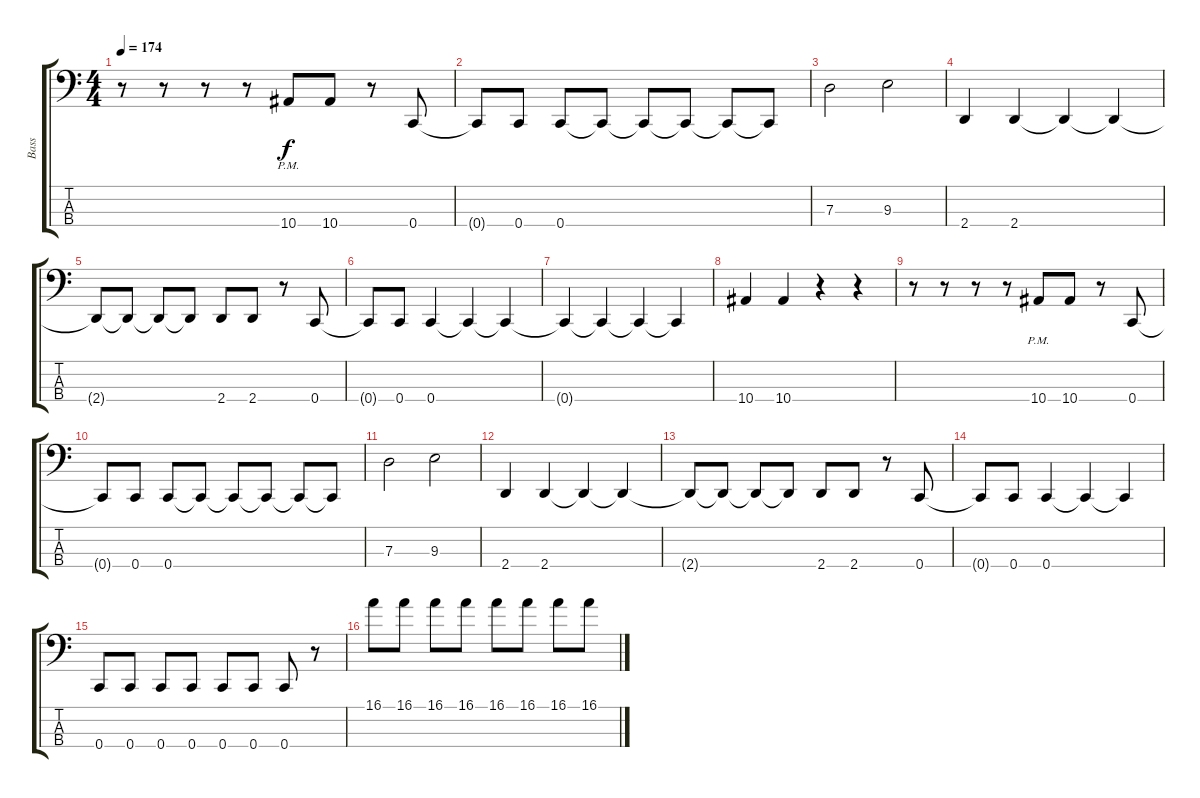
\track ("Bass" "Bass") {instrument electricbasspick}
\staff {score tabs}
\tuning (F2 C2 G1 C1) {hide}
\ts (4 4)
\tempo 174
\clef f4
\ks c
r.8{dy f} r.8 r.8 r.8 10.4{pm}.8 10.4.8 r.8 0.4.8 |
0.4{t}.8 0.4.8 0.4.8 0.4{t}.8 0.4{t}.8 0.4{t}.8 0.4{t}.8 0.4{t}.8 |
7.3.2 9.3.2 |
2.4.4 2.4.4 2.4{t}.4 2.4{t}.4 |
2.4{t}.8 2.4{t}.8 2.4{t}.8 2.4{t}.8 2.4.8 2.4.8 r.8 0.4.8 |
0.4{t}.8 0.4.8 0.4.4 0.4{t}.4 0.4{t}.4 |
0.4{t}.4 0.4{t}.4 0.4{t}.4 0.4{t}.4 |
10.4.4 10.4.4 r.4 r.4 |
r.8 r.8 r.8 r.8 10.4{pm}.8 10.4.8 r.8 0.4.8 |
0.4{t}.8 0.4.8 0.4.8 0.4{t}.8 0.4{t}.8 0.4{t}.8 0.4{t}.8 0.4{t}.8 |
7.3.2 9.3.2 |
2.4.4 2.4.4 2.4{t}.4 2.4{t}.4 |
2.4{t}.8 2.4{t}.8 2.4{t}.8 2.4{t}.8 2.4.8 2.4.8 r.8 0.4.8 |
0.4{t}.8 0.4.8 0.4.4 0.4{t}.4 0.4{t}.4 |
0.4.8 0.4.8 0.4.8 0.4.8 0.4.8 0.4.8 0.4.8 r.8 |
16.1.8{instrument electricbassfinger} 16.1.8 16.1.8 16.1.8 16.1.8 16.1.8 16.1.8 16.1.8
